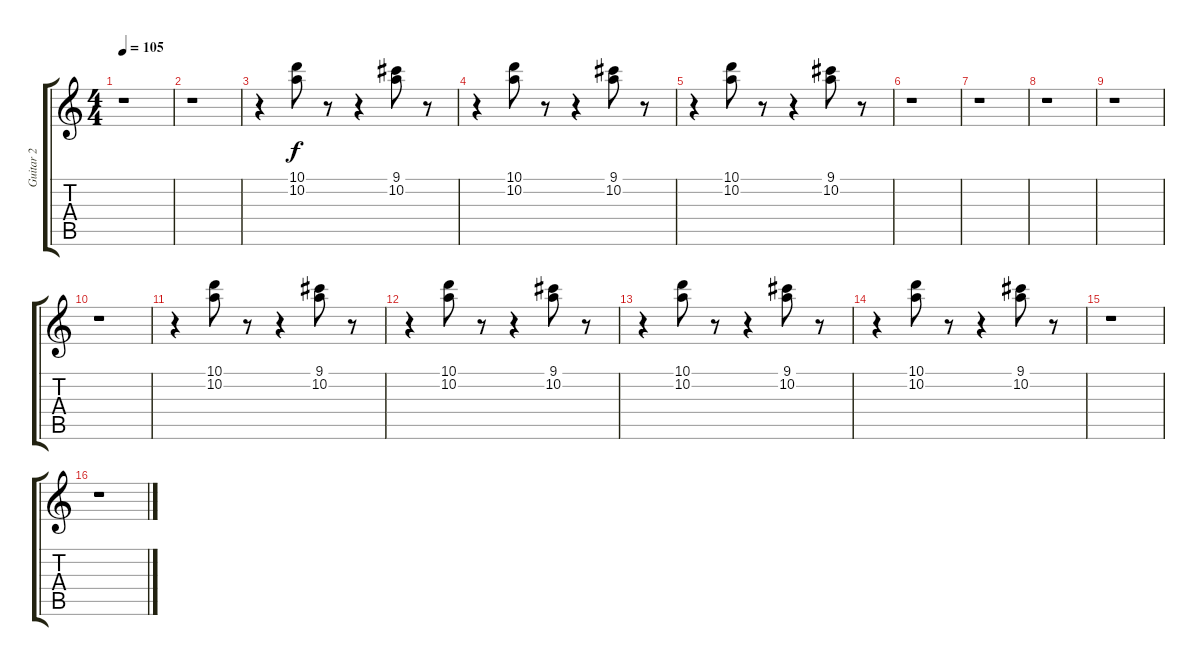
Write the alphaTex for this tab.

\track ("Guitar 2" "Guitar 2") {instrument distortionguitar}
\staff {score tabs}
\tuning (E4 B3 G3 D3 A2 E2) {hide}
\ts (4 4)
\tempo 105
\clef g2
\ks c
r.1{dy f} |
r.1 |
r.4 (10.1 10.2).8 r.8 r.4 (9.1 10.2).8 r.8 |
r.4 (10.1 10.2).8 r.8 r.4 (9.1 10.2).8 r.8 |
r.4 (10.1 10.2).8 r.8 r.4 (9.1 10.2).8 r.8 |
r.1 |
r.1 |
r.1 |
r.1 |
r.1 |
r.4 (10.1 10.2).8 r.8 r.4 (9.1 10.2).8 r.8 |
r.4 (10.1 10.2).8 r.8 r.4 (9.1 10.2).8 r.8 |
r.4 (10.1 10.2).8 r.8 r.4 (9.1 10.2).8 r.8 |
r.4 (10.1 10.2).8 r.8 r.4 (9.1 10.2).8 r.8 |
r.1 |
r.1
